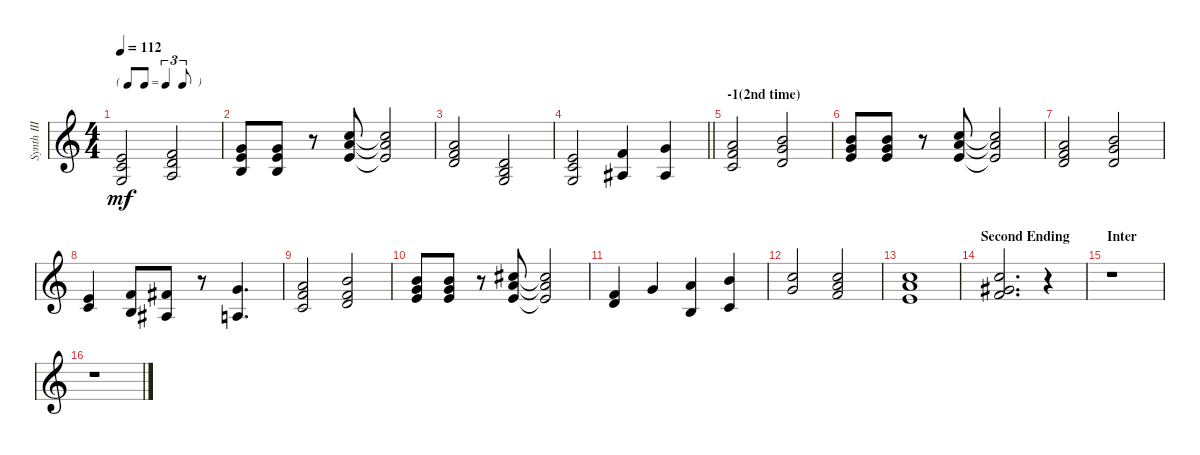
\track ("Synth III" "Synth III") {instrument drawbarorgan}
\staff {score}
\tuning (E4 B3 G3 D3 A2 E2 B1) {hide}
\ts (4 4)
\tf triplet8th
\tempo 112
\clef g2
\ks c
(0.1 1.2 0.3).2{dy mf} (1.1 3.2 2.3).2 |
(3.1 5.2 4.3).8 (3.1 5.2 4.3).8 r.8 (0.1 10.2 17.3).8 (0.1{t} 10.2{t} 17.3{t}).2 |
(5.1 6.2 7.3).2 (3.2 4.3 5.4).2 |
\barLineRight lightlight
(0.1 1.2 0.3).2 (1.1 3.3).4 (3.1 3.3).4 |
\section ("" "-1(2nd time)")
(5.1 6.2 5.3).2 (3.1 3.2 16.3).2 |
(7.1 8.2 9.3).8 (7.1 8.2 9.3).8 r.8 (0.1 10.2 17.3).8 (0.1{t} 10.2{t} 17.3{t}).2 |
(1.1 3.2 14.3).2 (3.1 3.2 16.3).2 |
(0.1 1.2).4 (1.1 0.2).8 (2.1 3.3).8 r.8 (3.1 2.3).4{d} |
(5.1 6.2 5.3).2 (1.1 3.2 16.3).2 |
(7.1 8.2 9.3).8 (7.1 8.2 9.3).8 r.8 (0.1 10.2 18.3).8 (0.1{t} 10.2{t} 18.3{t}).2 |
(1.1 3.2).4 3.1.4 (5.1 0.2).4 (7.1 1.2).4 |
(3.1 13.2).2 (8.1 10.2 10.3).2 |
(0.1 10.2 17.3).1 |
\section ("" "Second Ending")
(8.1 6.2 13.3).2{d} r.4 |
\section ("" "Inter")
r.1 |
r.1
